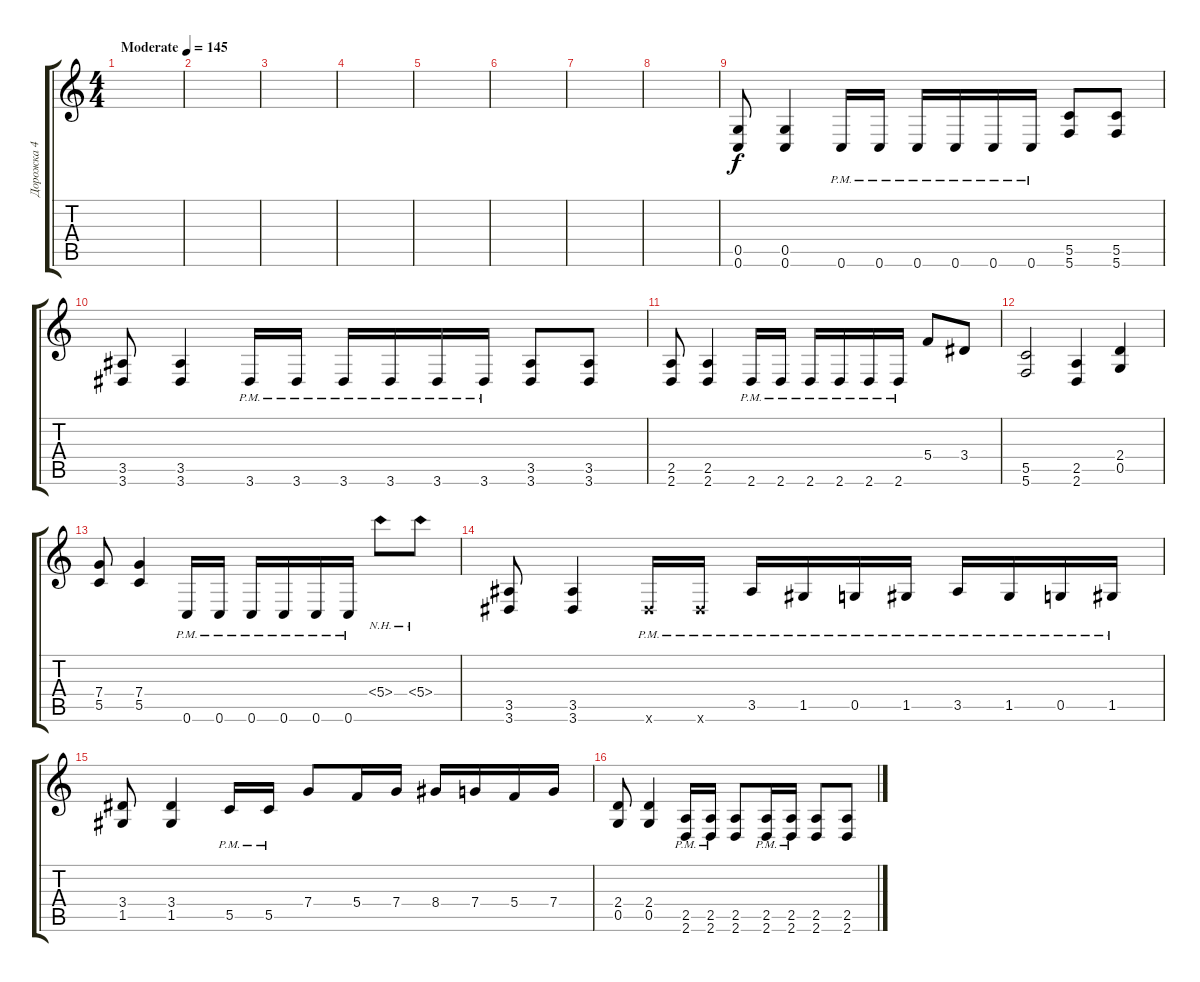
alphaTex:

\track ("Дорожка 4" "Дорожка 4") {instrument distortionguitar}
\staff {score tabs}
\tuning (D4 A3 F3 C3 G2 C2) {hide}
\ts (4 4)
\tempo (145 "Moderate")
\clef g2
\ks c
|
|
|
|
|
|
|
|
(0.5 0.6).8 (0.5 0.6).4 0.6{pm}.16 0.6{pm}.16 0.6{pm}.16 0.6{pm}.16 0.6{pm}.16 0.6{pm}.16 (5.5 5.6).8 (5.5 5.6).8 |
(3.5 3.6).8 (3.5 3.6).4 3.6{pm}.16 3.6{pm}.16 3.6{pm}.16 3.6{pm}.16 3.6{pm}.16 3.6{pm}.16 (3.5 3.6).8 (3.5 3.6).8 |
(2.5 2.6).8 (2.5 2.6).4 2.6{pm}.16 2.6{pm}.16 2.6{pm}.16 2.6{pm}.16 2.6{pm}.16 2.6{pm}.16 5.4.8 3.4.8 |
(5.5 5.6).2 (2.5 2.6).4 (2.4 0.5).4 |
(7.4 5.5).8 (7.4 5.5).4 0.6{pm}.16 0.6{pm}.16 0.6{pm}.16 0.6{pm}.16 0.6{pm}.16 0.6{pm}.16 5.4{nh}.8 5.4{nh}.8 |
(3.5 3.6).8 (3.5 3.6).4 3.6{pm x}.16 3.6{pm x}.16 3.5{pm}.16 1.5{pm}.16 0.5{pm}.16 1.5{pm}.16 3.5{pm}.16 1.5{pm}.16 0.5{pm}.16 1.5{pm}.16 |
(3.4 1.5).8 (3.4 1.5).4 5.5{pm}.16 5.5{pm}.16 7.4.8 5.4.16 7.4.16 8.4.16 7.4.16 5.4.16 7.4.16 |
(2.4 0.5).8 (2.4 0.5).4 (2.5{pm} 2.6{pm}).16 (2.5{pm} 2.6{pm}).16 (2.5 2.6).8 (2.5{pm} 2.6{pm}).16 (2.5{pm} 2.6{pm}).16 (2.5 2.6).8 (2.5 2.6).8
